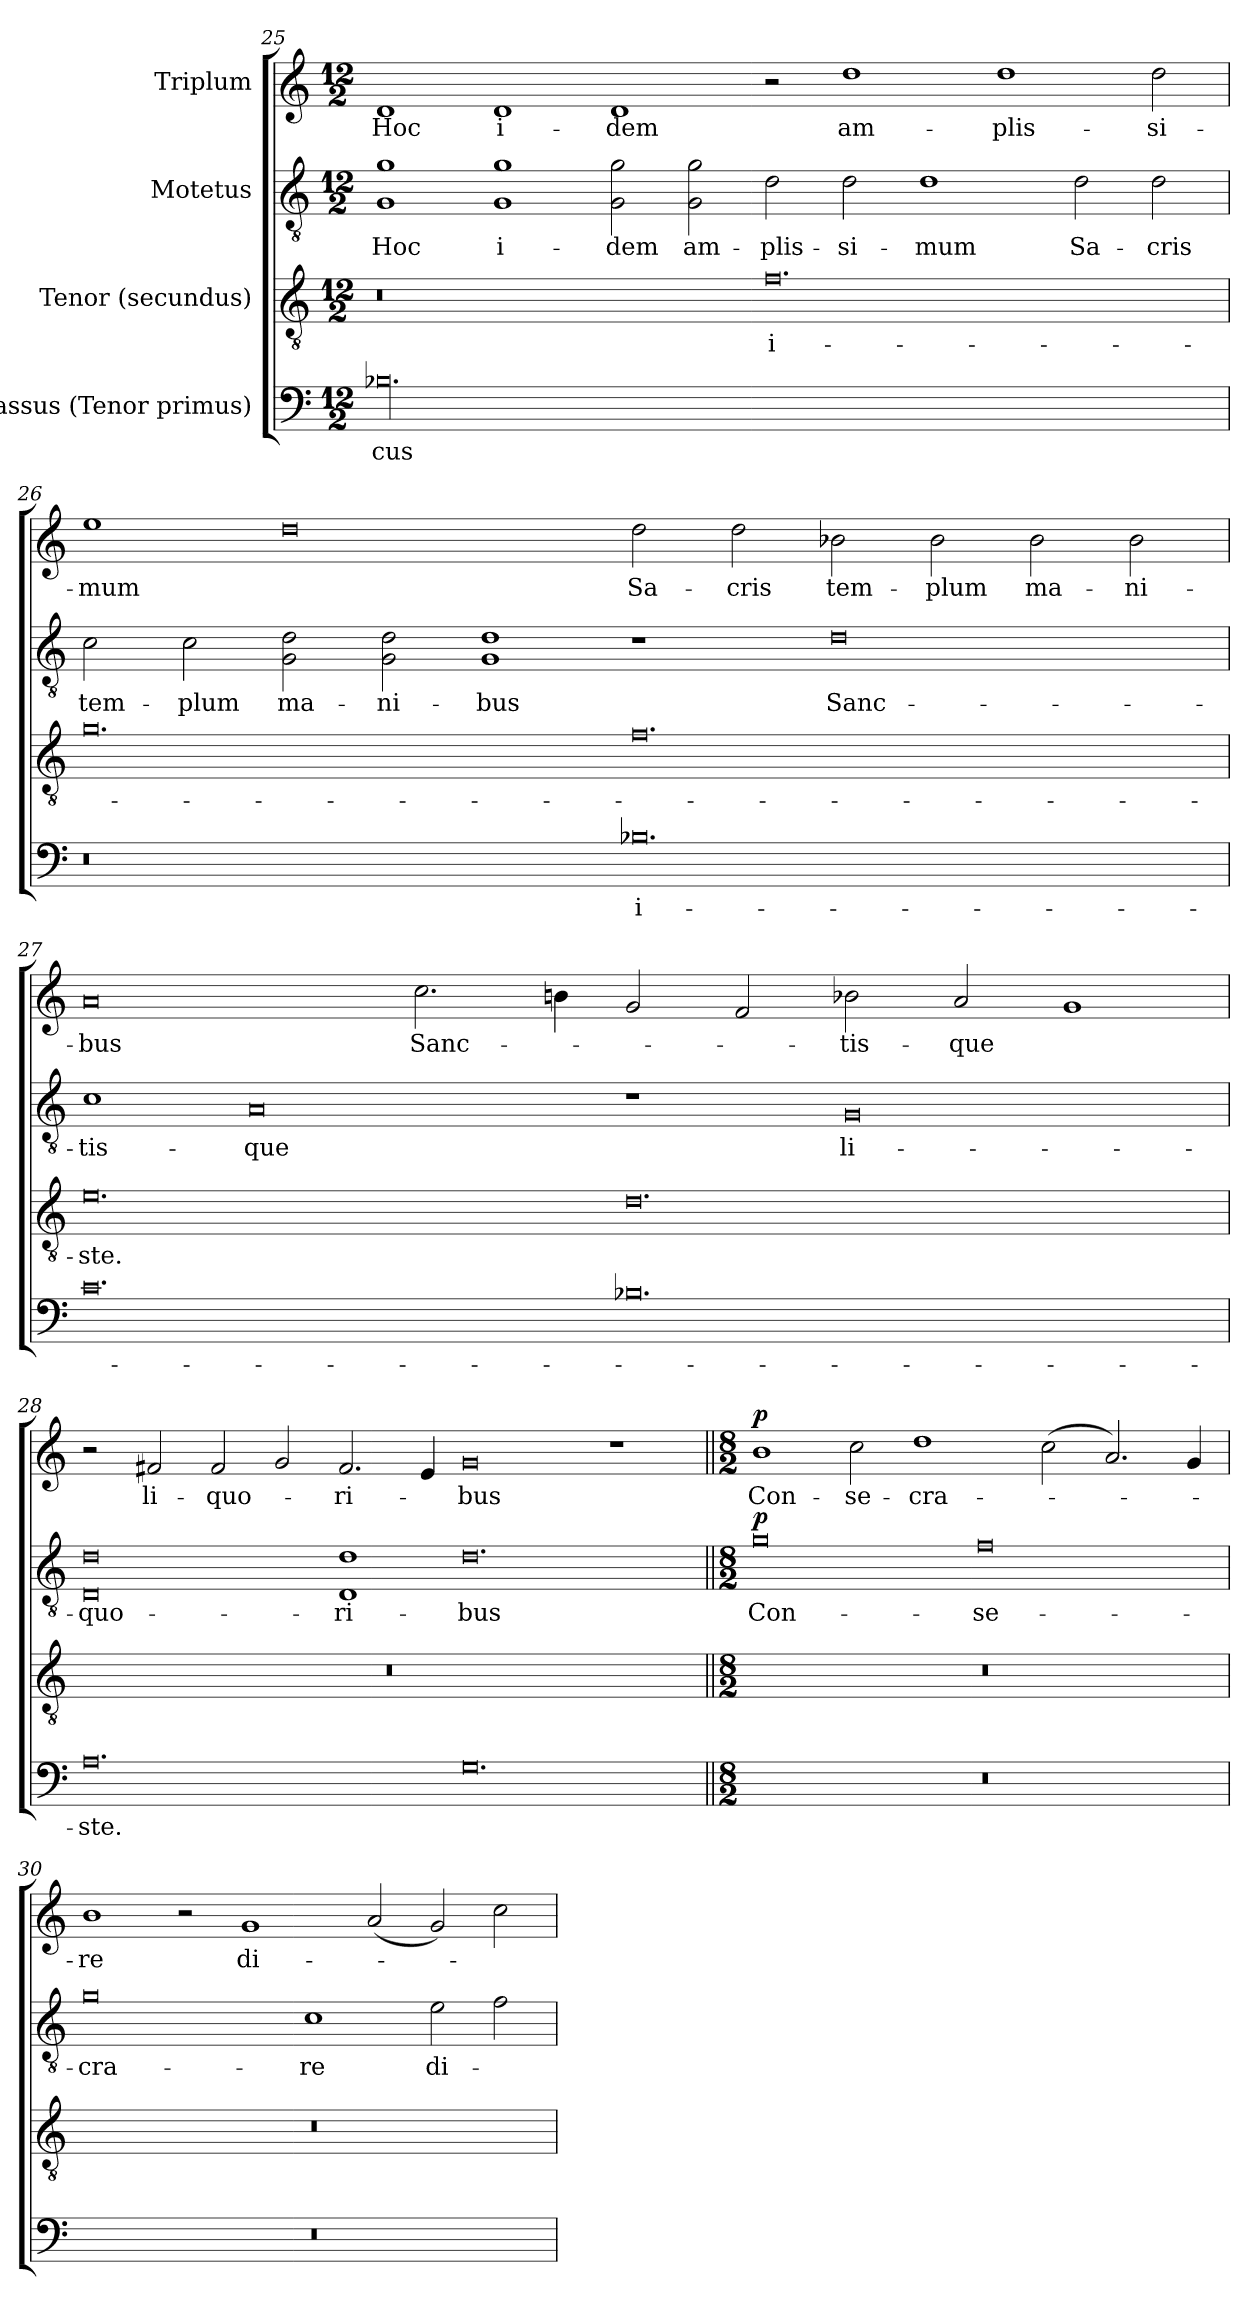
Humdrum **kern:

**kern	**text	**kern	**text	**kern	**text	**dynam	**kern	**text	**dynam
*part4	*part4	*part3	*part3	*part2	*part2	*part2	*part1	*part1	*part1
*staff4	*staff4	*staff3	*staff3	*staff2	*staff2	*staff2	*staff1	*staff1	*staff1
*I"Bassus (Tenor primus)	*	*I"Tenor (secundus)	*	*I"Motetus	*	*	*I"Triplum	*	*
*clefF4	*	*clefGv2	*	*clefGv2	*	*	*clefG2	*	*
*k[]	*	*k[]	*	*k[]	*	*	*k[]	*	*
*M12/2	*	*M12/2	*	*M12/2	*	*	*M12/2	*	*
=25	=25	=25	=25	=25	=25	=25	=25	=25	=25
!	!LO:LY:b	!	!	!	!LO:LY:b	!	!	!LO:LY:b	!
00.B-X\	-cus	0.r	.	1G 1g	Hoc	.	1d	Hoc	.
!	!	!	!	!	!LO:LY:b	!	!	!LO:LY:b	!
.	.	.	.	1G 1g	i-	.	1d	i-	.
!	!	!	!	!	!LO:LY:b	!	!	!LO:LY:b	!
.	.	.	.	2G\ 2g\	-dem	.	1d	-dem	.
!	!	!	!	!	!LO:LY:b	!	!	!	!
.	.	.	.	2G\ 2g\	am-	.	.	.	.
!	!	!	!LO:LY:b	!	!LO:LY:b	!	!	!	!
.	.	0.f	i-	2d\	-plis-	.	2r	.	.
!	!	!	!	!	!LO:LY:b	!	!	!LO:LY:b	!
.	.	.	.	2d\	-si-	.	1dd	am-	.
!	!	!	!	!	!LO:LY:b	!	!	!	!
.	.	.	.	1d	-mum	.	.	.	.
!	!	!	!	!	!	!	!	!LO:LY:b	!
.	.	.	.	.	.	.	1dd	-plis-	.
!	!	!	!	!	!LO:LY:b	!	!	!	!
.	.	.	.	2d\	Sa-	.	.	.	.
!	!	!	!	!	!LO:LY:b	!	!	!LO:LY:b	!
.	.	.	.	2d\	-cris	.	2dd\	-si-	.
!!LO:PB:g=z
=26	=26	=26	=26	=26	=26	=26	=26	=26	=26
!	!	!	!	!	!LO:LY:b	!	!	!LO:LY:b	!
0.r	.	0.g	.	2c\	tem-	.	1ee	-mum	.
!	!	!	!	!	!LO:LY:b	!	!	!	!
.	.	.	.	2c\	-plum	.	.	.	.
!	!	!	!	!	!LO:LY:b	!	!	!	!
.	.	.	.	2G\ 2d\	ma-	.	0dd	.	.
!	!	!	!	!	!LO:LY:b	!	!	!	!
.	.	.	.	2G\ 2d\	-ni-	.	.	.	.
!	!	!	!	!	!LO:LY:b	!	!	!	!
.	.	.	.	1G 1d	-bus	.	.	.	.
!	!LO:LY:b	!	!	!	!	!	!	!LO:LY:b	!
0.B-X	i-	0.f	.	1r	.	.	2dd\	Sa-	.
!	!	!	!	!	!	!	!	!LO:LY:b	!
.	.	.	.	.	.	.	2dd\	-cris	.
!	!	!	!	!	!LO:LY:b	!	!	!LO:LY:b	!
.	.	.	.	0d	Sanc-	.	2b-X\	tem-	.
!	!	!	!	!	!	!	!	!LO:LY:b	!
.	.	.	.	.	.	.	2b-\	-plum	.
!	!	!	!	!	!	!	!	!LO:LY:b	!
.	.	.	.	.	.	.	2b-\	ma-	.
!	!	!	!	!	!	!	!	!LO:LY:b	!
.	.	.	.	.	.	.	2b-\	-ni-	.
=27	=27	=27	=27	=27	=27	=27	=27	=27	=27
!	!	!	!LO:LY:b	!	!LO:LY:b	!	!	!LO:LY:b	!
0.c	.	0.e	-ste.	1c	-tis-	.	0a	-bus	.
!	!	!	!	!	!LO:LY:b	!	!	!	!
.	.	.	.	0A	-que	.	.	.	.
!	!	!	!	!	!	!	!	!LO:LY:b	!
.	.	.	.	.	.	.	2.cc\	Sanc-	.
.	.	.	.	.	.	.	4bn\	.	.
0.B-X	.	0.d	.	1r	.	.	2g/	.	.
.	.	.	.	.	.	.	2f/	.	.
!	!	!	!	!	!LO:LY:b	!	!	!LO:LY:b	!
.	.	.	.	0G	li-	.	2b-X\	-tis-	.
!	!	!	!	!	!	!	!	!LO:LY:b	!
.	.	.	.	.	.	.	2a/	-que	.
.	.	.	.	.	.	.	1g	.	.
=28	=28	=28	=28	=28	=28	=28	=28	=28	=28
!	!LO:LY:b	!	!	!	!LO:LY:b	!	!	!	!
0.A	-ste.	00.r	.	0D 0d	-quo-	.	2r	.	.
!	!	!	!	!	!	!	!	!LO:LY:b	!
.	.	.	.	.	.	.	2f#X/	li-	.
!	!	!	!	!	!	!	!	!LO:LY:b	!
.	.	.	.	.	.	.	2f#/	-quo-	.
.	.	.	.	.	.	.	2g/	.	.
!	!	!	!	!	!LO:LY:b	!	!	!LO:LY:b	!
.	.	.	.	1D 1d	-ri-	.	2.f#/	-ri-	.
.	.	.	.	.	.	.	4e/	.	.
!	!	!	!	!	!LO:LY:b	!	!	!LO:LY:b	!
0.G	.	.	.	0.d	-bus	.	0g	-bus	.
.	.	.	.	.	.	.	1r	.	.
!!LO:LB:g=z
=29||	=29||	=29||	=29||	=29||	=29||	=29||	=29||	=29||	=29||
*M8/2	*	*M8/2	*	*M8/2	*	*	*M8/2	*	*
*	*	*	*	*	*	*	*MM360	*	*
!	!	!	!	!	!LO:LY:b	!LO:DY:b	!	!LO:LY:b	!LO:DY:b
00r	.	00r	.	0g	Con-	p	1b	Con-	p
!	!	!	!	!	!	!	!	!LO:LY:b	!
.	.	.	.	.	.	.	2cc\	-se-	.
!	!	!	!	!	!	!	!	!LO:LY:b	!
.	.	.	.	.	.	.	1dd	-cra-	.
!	!	!	!	!	!LO:LY:b	!	!	!	!
.	.	.	.	0f	-se-	.	.	.	.
.	.	.	.	.	.	.	(2cc\	.	.
.	.	.	.	.	.	.	2.a/)	.	.
.	.	.	.	.	.	.	4g/	.	.
=30	=30	=30	=30	=30	=30	=30	=30	=30	=30
!	!	!	!	!	!LO:LY:b	!	!	!LO:LY:b	!
00r	.	00r	.	0g	-cra-	.	1b	-re	.
.	.	.	.	.	.	.	2r	.	.
*	*	*	*	*	*	*	*MM348	*	*
!	!	!	!	!	!	!	!	!LO:LY:b	!
.	.	.	.	.	.	.	1g	di-	.
!	!	!	!	!	!LO:LY:b	!	!	!	!
.	.	.	.	1c	-re	.	.	.	.
.	.	.	.	.	.	.	(2a/	.	.
!	!	!	!	!	!LO:LY:b	!	!	!	!
.	.	.	.	2e\	di-	.	2g/)	.	.
.	.	.	.	2f\	.	.	2cc\	.	.
=	=	=	=	=	=	=	=	=	=
*-	*-	*-	*-	*-	*-	*-	*-	*-	*-
